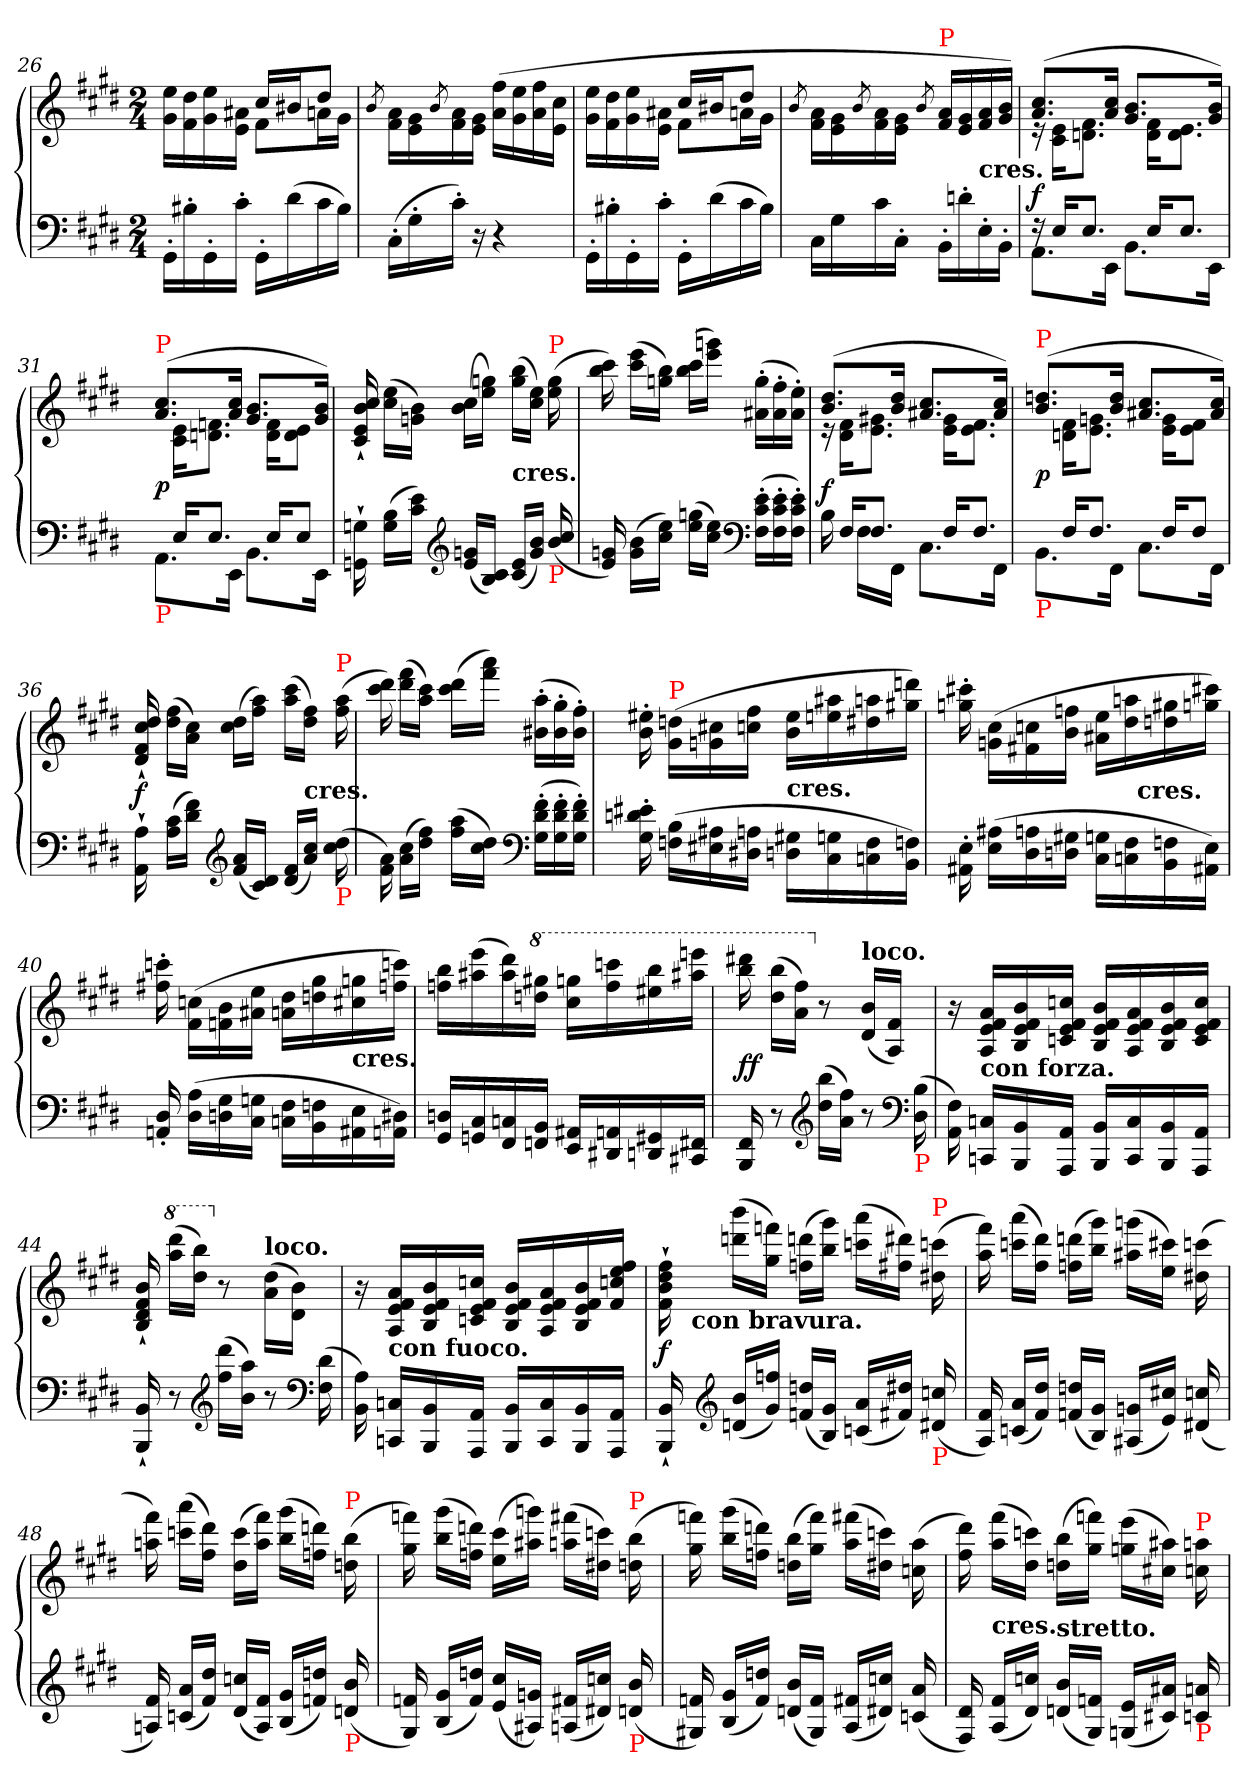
**kern	**kern	**dynam
*part1	*part1	*part1
*staff2	*staff1	*staff1/2
*clefF4	*clefG2	*
*k[f#c#g#d#]	*k[f#c#g#d#]	*
*E:	*E:	*
*M2/4	*M2/4	*
=26	=26	=26
*	*^	*
16GG#'>LL	16ee\ 16g#\LL	4ryy	.
16B#X'>	16dd# 16f#	.	.
16GG#'>	16ee 16g#	.	.
16c#'>JJ	16a#X 16eJJ	.	.
16GG#'>LL	16cc#LL	8f#L	.
(>16d#	16b#XJ	.	.
16c#	8dd#J	16anL	.
16B#JJ)	.	16g#JJ	.
*	*v	*v	*
=27	=27	=27
.	8qb/	.
(>16C#'>LL	16a\ 16f#\LL	.
16G#'>	16g# 16e	.
.	8qb/	.
16c#'>JJ)	16a 16f#	.
16r	16g# 16eJJ	.
4r	(>16ff# 16aLL	.
.	16ee 16g#	.
.	16ff# 16a	.
.	16cc# 16eJJ	.
=28	=28	=28
*	*^	*
16GG#'>LL	16ee\ 16g#\LL	4ryy	.
16B#X'>	16dd# 16f#	.	.
16GG#'>	16ee 16g#	.	.
16c#'>JJ	16a#X 16eJJ	.	.
16GG#'>LL	16cc#LL	8f#L	.
(>16d#	16b#XJ	.	.
16c#	8dd#J	16anL	.
16B#JJ)	.	16g#JJ	.
*	*v	*v	*
=29	=29	=29
.	8qb/	.
16C#LL	16a\ 16f#\LL	.
16G#	16g# 16e	.
.	8qb/	.
16c#	16a 16f#	.
16C#'>JJ	16g# 16eJJ	.
.	8qb/	.
!	!LO:TX:a:color=red:t=P	!
16BB'>LL	16a 16f#LL	.
16dn'>	16g# 16e	.
!	!LO:TX:c:B:t=cres.	!
16E'>	16a 16f#	.
16BB'>JJ	16b 16g#JJ)	.
=30	=30	=30
*^	*^	*
16rF	8.AAL	(>8.cc# 8.aL	16re	f
16EKL	.	.	16e 16c#KL	.
8.EJ	.	.	8.f# 8.dnJ	.
.	16EEJk	16cc# 16aJk	.	.
.	8.BBL	8.b 8.g#L	.	.
16EKL	.	.	16f# 16dKL	.
!LO:N:vis=8.	!	!	!LO:N:vis=8.	!
8EJ	.	.	8e 8dJ	.
.	16EEJk	16b 16g#Jk)	.	.
=31	=31	=31	=31	=31
!	!	!LO:TX:a:color=red:t=P	!	!
!LO:TX:b:color=red:t=P	!	!	!	!
16Eyy	8.AAL	(>8.cc# 8.aL	16eyy 16dnyy	p
16EKL	.	.	16e 16c#KL	.
8.EJ	.	.	8.fn 8.dnJ	.
.	16EEJk	16cc# 16aJk	.	.
.	8.BBL	8.b 8.g#L	.	.
16EKL	.	.	16f 16dKL	.
8EJ	.	.	8e 8dJ	.
.	16EEJk	16b 16g#Jk)	.	.
*v	*v	*	*	*
*	*v	*v	*
=32	=32	=32
16Gn`>\ 16GGn`>\	16cc#`< 16b`< 16e`< 16c#`<	.
(>16B 16GLL	(>16ee\ 16cc#\LL	.
16e 16c#JJ)	16b 16gnJJ)	.
*clefG2	*	*
(<16gn 16eLL	(>16cc#\ 16b\LL	.
16c# 16BJJ)	16ggn 16eeJJ)	.
!	!LO:TX:c:B:t=cres.	!
(<16e 16c#LL	(>16bb\ 16gg\LL	.
16b 16gJJ)	16ee 16cc#JJ)	.
!	!LO:TX:a:color=red:t=P	!
!LO:TX:b:color=red:t=P	!	!
(<16cc#/ 16b/	(>16gg\ 16ee\	.
=33	=33	=33
16gn 16e)	16ccc#\ 16bb\)	.
(>16b 16gLL	(>16eee\ 16ccc#\LL	.
16ee 16cc#JJ)	16bb 16ggnJJ)	.
(>16ggn 16eeLL	(>16ccc#\ 16bb\LL	.
16ee 16cc#JJ)	16gggn 16eeeJJ)	.
*clefF4	*	*
(>16e'> 16c#'> 16F#'>LL	(>16gg'> 16a#X'>LL	.
16e'> 16c#'> 16F#'>	16ff#'> 16a#'>	.
16e'> 16c#'> 16F#'>JJ)	16ee'> 16a#'>JJ)	.
=34	=34	=34
*^	*^	*
16ryy	16B	(>8.dd# 8.bL	16re	f
16F#KL	16ryy	.	16f# 16d#KL	.
8.F#J	16F#LL	.	8.g#X 8.eJ	.
.	16FF#JJ	16dd# 16bJk	.	.
.	8.C#L	8.cc# 8.a#XL	.	.
16F#KL	.	.	16g# 16eKL	.
!LO:N:vis=8.	!	!	!LO:N:vis=8.	!
8F#J	.	.	8f# 8eJ	.
.	16FF#Jk	16cc# 16a#Jk)	.	.
=35	=35	=35	=35	=35
!	!	!LO:TX:a:color=red:t=P	!	!
!LO:TX:b:color=red:t=P	!	!	!	!
16F#yy	8.BBL	(>8.ddn 8.bL	16f#yy 16eyy	p
16F#KL	.	.	16f# 16dnKL	.
8.F#J	.	.	8.gn 8.eJ	.
.	16FF#Jk	16dd 16bJk	.	.
.	8.C#L	8.cc# 8.a#XL	.	.
16F#KL	.	.	16g 16eKL	.
8F#J	.	.	8f# 8eJ	.
.	16FF#Jk	16cc# 16a#Jk)	.	.
*v	*v	*	*	*
*	*v	*v	*
=36	=36	=36
16A`> 16AA`>	16dd#`< 16cc#`< 16f#`< 16d#`<	f
(>16c# 16ALL	(>16ff# 16dd#LL	.
16f# 16d#JJ)	16cc# 16aJJ)	.
*clefG2	*	*
(<16a 16f#LL	(>16dd# 16cc#LL	.
16d# 16c#JJ)	16aa 16ff#JJ)	.
(<16f# 16d#LL	(>16ccc# 16aaLL	.
!	!LO:TX:c:B:t=cres.	!
16cc# 16aJJ)	16ff# 16dd#JJ)	.
!	!LO:TX:a:color=red:t=P	!
!LO:TX:b:color=red:t=P	!	!
(>16dd#\ 16cc#\	(>16aa 16ff#	.
=37	=37	=37
16a\ 16f#\)	16ddd# 16ccc#)	.
(>16cc# 16aLL	(>16fff# 16ddd#LL	.
16ff# 16dd#JJ)	16ccc# 16aaJJ)	.
(>16aa 16ff#LL	(>16ddd# 16ccc#LL	.
16dd# 16cc#JJ)	16aaa 16fff#JJ)	.
*clefF4	*	*
(>16f#'> 16d#'> 16G#'>LL	(>16aa'> 16b#X'>LL	.
16f#'> 16d#'> 16G#'>	16gg#'> 16b#'>	.
16f#'> 16d#'> 16G#'>JJ)	16ff#'> 16b#'>JJ)	.
=38	=38	=38
16e#X'> 16dn'> 16G#'>	16ee#X'> 16b'>	.
!	!LO:TX:a:color=red:t=P	!
(>16B 16FnLL	(>16ddn 16g#LL	.
16A#X 16E#	16cc#X 16gn	.
16An 16D#XJJ	16ff# 16ccnJJ	.
!	!LO:TX:c:B:t=cres.	!
16G#X 16DnLL	16ee# 16bLL	.
16Gn 16C#	16aa#X 16een	.
16F 16Cn	16aan 16dd#X	.
16Fn 16BBJJ)	16dddn 16gg#XJJ)	.
=39	=39	=39
*	*^	*
16E'>\ 16AA#X'>\	16ccc#X'> 16ggn'>	4ryy	.
(>16A#X 16ELL	(>16cc# 16gnLL	.	.
16An 16D#	16ccn 16f#X	.	.
16G#X 16DnJJ	16ffn 16bJJ	.	.
16Gn 16C#LL	16ee 16a#XLL	16.ryy	.
16F# 16Cn	16aan 16dd#	.	.
!	!	!LO:TX:c:B:t=cres.	!
.	.	8ryy	.
16Fn 16BB	16gg#X 16ddn	.	.
16E 16AA#XJJ)	16ccc#X 16ggnJJ)	.	.
.	.	32ryy	.
*	*v	*v	*
=40	=40	=40
16D#'< 16AAn'<	16cccn'> 16ff#X'>	.
(>16A 16D#LL	(>16ccn 16f#LL	.
16G# 16Dn	16b 16fn	.
16Gn 16C#JJ	16ee 16a#XJJ	.
16F#\ 16Cn\LL	16dd# 16anLL	.
16Fn\ 16BB\	16gg# 16ddn	.
!	!LO:TX:c:B:t=cres.	!
16E\ 16AA#X\	16ggn 16cc#X	.
16D#X\ 16AAn\JJ)	16cccn 16ffJJ)	.
=41	=41	=41
16Dn 16GG#LL	16bb 16ffnLL	.
16C# 16GGn	(>16eee 16aa#X	.
16Cn 16FF#	16ddd# 16aa#)	.
*	*8va	*
16BB 16FFnJJ	16ggg#X 16dddnJJ	.
16AA#X 16EELL	16gggn 16ccc#LL	.
16AAn 16DD#X	16ccccn 16fff	.
16GG#X 16DDn	16bbb 16eee#X	.
16FF#X 16CC#XJJ	16eeeen 16aaa#XJJ	.
=42	=42	=42
16FF# 16BBB	16dddd#X 16bbb	ff
8r	(>16bbb 16ddd#LL	.
.	16fff# 16aaJJ)	.
*clefG2	*	*
*	*X8va	*
(>16bb 16dd#LL	8r	.
16ff# 16aJJ)	.	.
!	!LO:TX:a:B:t=loco.	!
8r	(<16b 16d#LL	.
.	16f# 16AJJ)	.
*clefF4	*	*
!LO:TX:b:color=red:t=P	!	!
(>16B 16D#	16ryy	.
=43	=43	=43
16F#\ 16AA\)	16r	.
!	!LO:TX:b:B:t=con forza.	!
16Cn 16CCnLL	16a 16f# 16e 16ALL	.
16BB 16BBB	16b 16f# 16e 16B	.
16AA 16AAAJJ	16ccn 16f# 16e 16cnJJ	.
16BB 16BBBLL	16b 16f# 16e 16BLL	.
16C 16CC	16a 16f# 16e 16A	.
16BB 16BBB	16b 16f# 16e 16B	.
16AA 16AAAJJ	16cc 16f# 16e 16cJJ	.
=44	=44	=44
16BB`< 16BBB`<	16b`< 16f#`< 16d#`< 16B`<	.
*	*8va	*
8r	(>16dddd# 16aaaLL	.
.	16bbb 16ddd#JJ)	.
*clefG2	*	*
*	*X8va	*
(>16ddd# 16ff#LL	8r	.
16aa 16bJJ)	.	.
!	!LO:TX:a:B:t=loco.	!
8r	(>16dd#\ 16a\LL	.
.	16b\ 16d#\JJ)	.
*clefF4	*	*
(>16d# 16F#	16ryy	.
=45	=45	=45
16A 16BB)	16r	.
!	!LO:TX:b:B:t=con fuoco.	!
16Cn 16CCnLL	16a 16f# 16e 16ALL	.
16BB 16BBB	16b 16f# 16e 16B	.
16AA 16AAAJJ	16ccn 16f# 16e 16cnJJ	.
16BB 16BBBLL	16b 16f# 16e 16BLL	.
16C 16CC	16a 16f# 16e 16A	.
16BB 16BBB	16b 16f# 16e 16B	.
16AA 16AAAJJ	16ff# 16ee 16ccn 16f#JJ	.
=46	=46	=46
*	*^	*
16BB`< 16BBB`<	16ff#`>\ 16dd#`>\ 16b`>\ 16f#`>\	32ryy	f
!	!	!LO:TX:b:B:t=con bravura.	!
.	.	4...ryy	.
*clefG2	*	*	*
(<16b 16dnLL	(>16bbb 16dddnLL	.	.
16ffn 16g#JJ)	16fffn 16gg#JJ)	.	.
(<16ddn 16fnLL	(>16dddn 16ffnLL	.	.
16g# 16BJJ)	16ggg# 16bbJJ)	.	.
(<16a 16cnLL	(>16aaa 16cccnLL	.	.
16dd#X 16f#XJJ)	16ddd#X 16ff#XJJ)	.	.
!	!LO:TX:a:color=red:t=P	!	!
!LO:TX:b:color=red:t=P	!	!	!
(<16ccn 16d#X	(>16cccn\ 16dd#X\	.	.
*	*v	*v	*
=47	=47	=47
16f# 16A)	16fff# 16aa)	.
(<16a 16cnLL	(>16aaa 16cccnLL	.
16dd# 16f#JJ)	16ddd# 16ff#JJ)	.
(<16ddn 16fnLL	(>16dddn 16ffnLL	.
16g# 16BJJ)	16ggg# 16bbJJ)	.
(<16gn 16A#XLL	(>16gggn 16aa#XLL	.
16cc#X 16eJJ)	16ccc#X 16eeJJ)	.
(<16ccn 16d#X	(>16cccn 16dd#X	.
=48	=48	=48
16f# 16An)	16fff# 16aan)	.
(<16a 16cnLL	(>16aaa 16cccnLL	.
16dd# 16f#JJ)	16ddd# 16ff#JJ)	.
(<16ccn 16d#LL	(>16ccc\ 16dd#\LL	.
16f# 16AJJ)	16fff#\ 16aa\JJ)	.
(<16g# 16BLL	(>16ggg# 16bbLL	.
16ddn 16fnJJ)	16dddn 16ffnJJ)	.
!	!LO:TX:a:color=red:t=P	!
!LO:TX:b:color=red:t=P	!	!
(<16b 16dn	(>16bb\ 16ddn\	.
=49	=49	=49
16fn 16G#)	16fffn 16gg#)	.
(<16g# 16BLL	(>16ggg# 16bbLL	.
16ddn 16fJJ)	16dddn 16ffnJJ)	.
(<16cc# 16eLL	(>16ccc# 16eeLL	.
16gn 16A#XJJ)	16gggn 16aa#XJJ)	.
(<16f#X 16AnLL	(>16fff#X\ 16aan\LL	.
16ccn 16d#XJJ)	16cccn\ 16dd#X\JJ)	.
!	!LO:TX:a:color=red:t=P	!
!LO:TX:b:color=red:t=P	!	!
(<16b 16dn	(>16bb\ 16ddn\	.
=50	=50	=50
16fn 16G#X)	16fffn 16gg#)	.
(<16g# 16BLL	(>16ggg# 16bbLL	.
16ddn 16fJJ)	16dddn 16ffnJJ)	.
(<16b 16dnLL	(>16bb\ 16ddn\LL	.
16f 16G#JJ)	16fff\ 16gg#\JJ)	.
(<16f#X 16ALL	(>16fff#X\ 16aa\LL	.
16ccn 16d#XJJ)	16cccn\ 16dd#X\JJ)	.
(<16a 16cn	(>16aa\ 16ccn\	.
=51	=51	=51
16d# 16F#)	16ddd#\ 16ff#\)	.
!	!LO:TX:c:B:t=cres.	!
(<16f# 16ALL	(>16fff#\ 16aa\LL	.
16ccn 16d#JJ)	16cccn\ 16dd#\JJ)	.
!LO:TX:a:B:t=stretto.	!	!
(<16b 16dnLL	(>16bb\ 16ddn\LL	.
16fn 16G#JJ)	16fffn\ 16gg#\JJ)	.
(<16e 16GnLL	(>16eee\ 16ggn\LL	.
16a#X 16c#XJJ)	16aa#X\ 16cc#X\JJ)	.
!	!LO:TX:a:color=red:t=P	!
!LO:TX:b:color=red:t=P	!	!
16an 16cn	16aan 16ccn	.
=	=	=
*-	*-	*-
